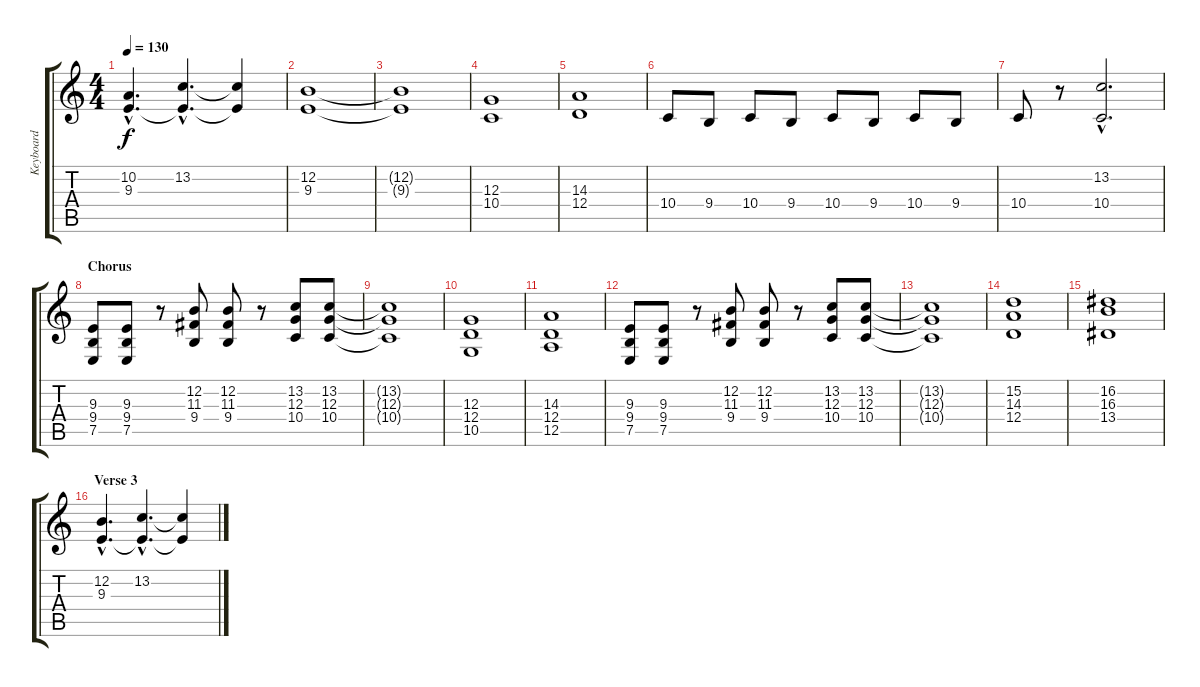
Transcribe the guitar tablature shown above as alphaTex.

\track ("Keyboard" "Keyboard") {instrument stringensemble1}
\staff {score tabs}
\tuning (E4 B3 G3 D3 A2 E2) {hide}
\ts (4 4)
\tempo 130
\clef g2
\ks c
(10.2{hac} 9.3{hac t}).4{d dy f} (13.2{hac} 9.3{hac t}).4{d} (13.2{t} 9.3{t}).4 |
(12.2 9.3).1 |
(12.2{t} 9.3{t}).1 |
(12.3 10.4).1 |
(14.3 12.4).1 |
10.4.8 9.4.8 10.4.8 9.4.8 10.4.8 9.4.8 10.4.8 9.4.8 |
10.4.8 r.8 (13.2{hac} 10.4{hac}).2{d} |
\section ("" "Chorus")
(9.3 9.4 7.5).8 (9.3 9.4 7.5).8 r.8 (12.2 11.3 9.4).8 (12.2 11.3 9.4).8 r.8 (13.2 12.3 10.4).8 (13.2 12.3 10.4).8 |
(13.2{t} 12.3{t} 10.4{t}).1 |
(12.3 12.4 10.5).1 |
(14.3 12.4 12.5).1 |
(9.3 9.4 7.5).8 (9.3 9.4 7.5).8 r.8 (12.2 11.3 9.4).8 (12.2 11.3 9.4).8 r.8 (13.2 12.3 10.4).8 (13.2 12.3 10.4).8 |
(13.2{t} 12.3{t} 10.4{t}).1 |
(15.2 14.3 12.4).1 |
(16.2 16.3 13.4).1 |
\section ("" "Verse 3")
(12.2{hac} 9.3{hac}).4{d} (13.2{hac} 9.3{hac t}).4{d} (13.2{t} 9.3{t}).4
